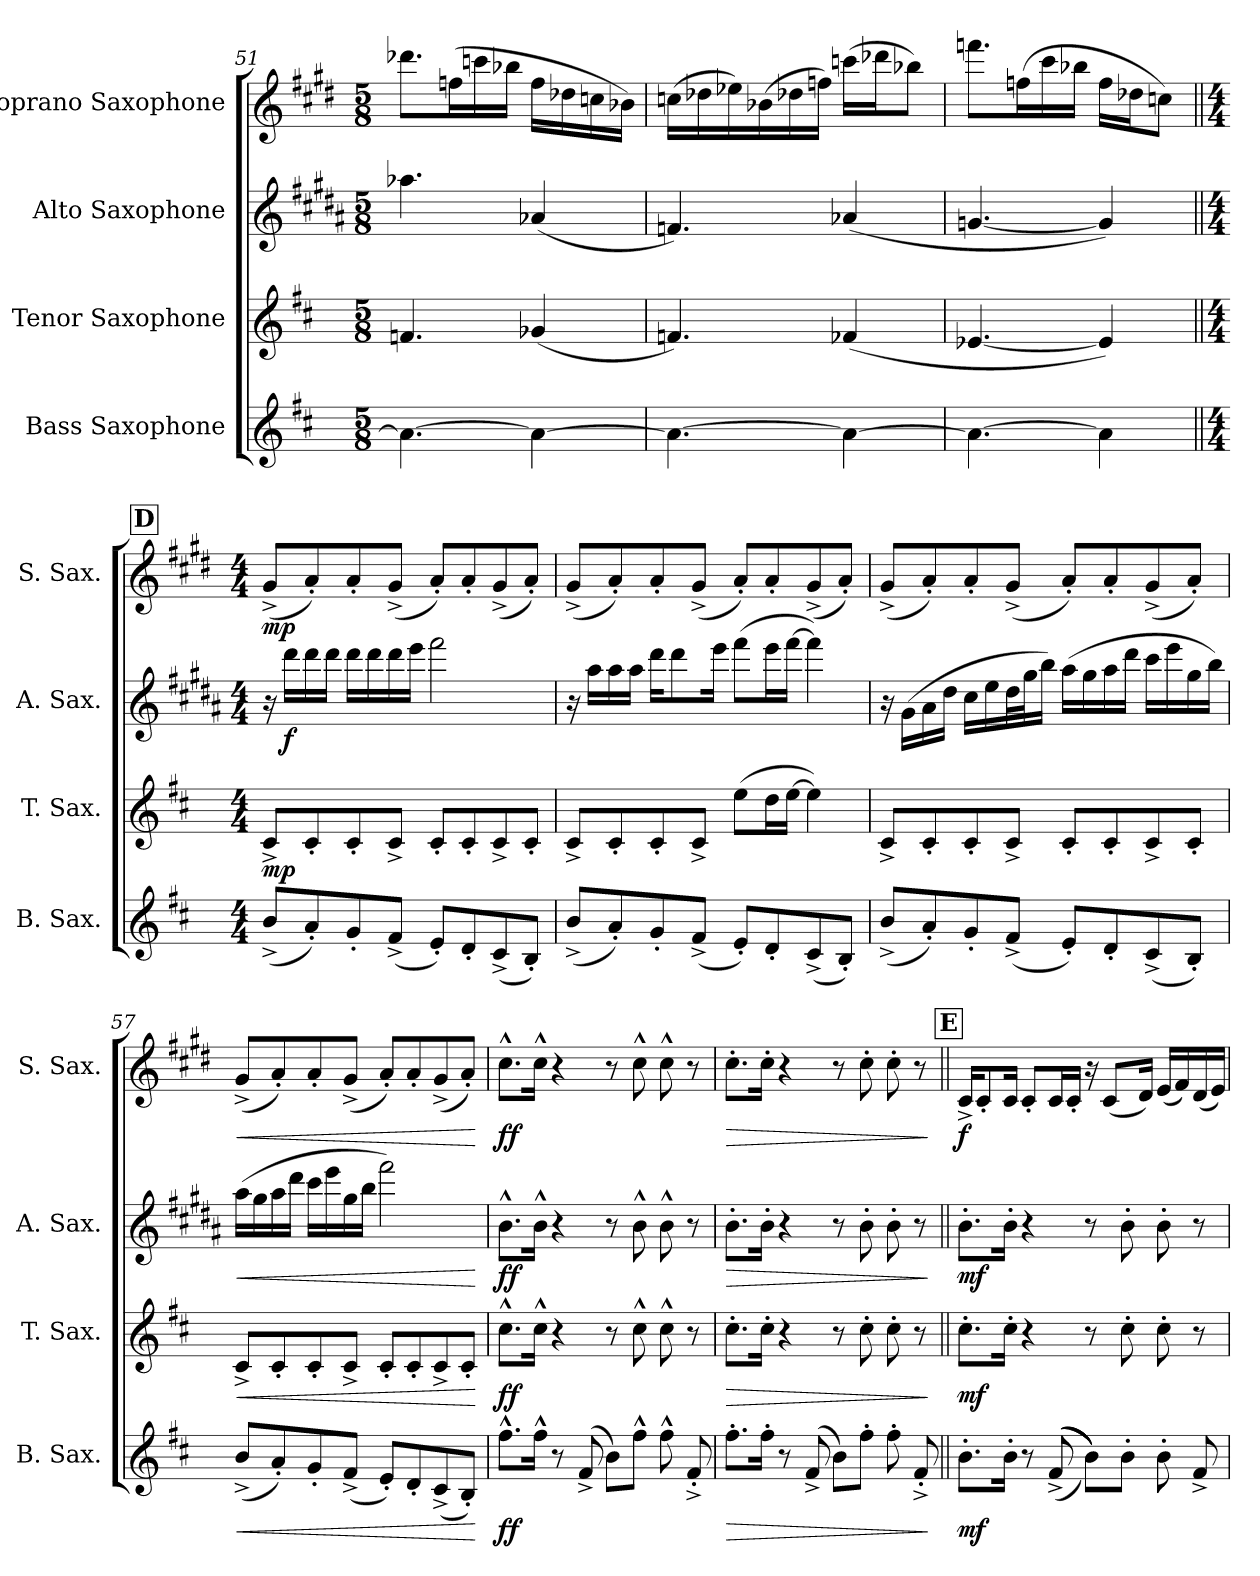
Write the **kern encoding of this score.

**kern	**dynam	**kern	**dynam	**kern	**dynam	**kern	**dynam
*part4	*part4	*part3	*part3	*part2	*part2	*part1	*part1
*staff4	*staff4	*staff3	*staff3	*staff2	*staff2	*staff1	*staff1
*I"Bass Saxophone	*	*I"Tenor Saxophone	*	*I"Alto Saxophone	*	*I"Soprano Saxophone	*
*I'B. Sax.	*	*I'T. Sax.	*	*I'A. Sax.	*	*I'S. Sax.	*
*clefG2	*	*clefG2	*	*clefG2	*	*clefG2	*
*ITrd15c26	*	*ITrd8c14	*	*ITrd5c9	*	*ITrd1c2	*
*k[f#c#]	*	*k[f#c#]	*	*k[f#c#]	*	*k[f#c#]	*
*M5/8	*	*M5/8	*	*M5/8	*	*M5/8	*
=51	=51	=51	=51	=51	=51	=51	=51
4.AA-\_	.	4.Fn/	.	4.cc-X\	.	8.ccc-X\L	.
.	.	.	.	.	.	(>16ee-X\L	.
.	.	.	.	.	.	16bb-X\	.
.	.	.	.	.	.	16aa-X\JJ	.
4AA-\_	.	(<4G-X/	.	(<4c-X/	.	16ee-\LL	.
.	.	.	.	.	.	16cc-X\	.
.	.	.	.	.	.	16b-X\	.
.	.	.	.	.	.	16a-X\JJ)	.
=52	=52	=52	=52	=52	=52	=52	=52
4.AA-\_	.	4.Fn/)	.	4.A-X/)	.	(>16b-X\LL	.
.	.	.	.	.	.	16cc-X\	.
.	.	.	.	.	.	16dd-X\)	.
.	.	.	.	.	.	(>16a-X\	.
.	.	.	.	.	.	16cc-X\	.
.	.	.	.	.	.	16ee-X\JJ)	.
4AA-\_	.	(<4F-X/	.	(<4c-X/	.	(>16bb-X\LL	.
.	.	.	.	.	.	16ccc-X\J	.
.	.	.	.	.	.	8aa-X\J)	.
!!LO:PB:g=z
=53	=53	=53	=53	=53	=53	=53	=53
4.AA-\_	.	[4.E-X/	.	[4.B-X/	.	8.eee-X\L	.
.	.	.	.	.	.	(>16ee-X\L	.
.	.	.	.	.	.	16bb\	.
.	.	.	.	.	.	16aa-X\JJ	.
4AA-\]	.	4E-/])	.	4B-/])	.	16ee-\LL	.
.	.	.	.	.	.	16cc-X\J	.
.	.	.	.	.	.	8b-X\J)	.
!!LO:LB:g=z
!!LO:REH:place=s1:a:B:fs=14:t=D
=54||	=54||	=54||	=54||	=54||	=54||	=54||	=54||
*M4/4	*	*M4/4	*	*M4/4	*	*M4/4	*
!	!	!	!LO:DY:b	!	!	!	!LO:DY:b
(<8BB^/L	.	8C#^/L	mp	16r	.	(<8f#^/L	mp
!	!	!	!	!	!LO:DY:b	!	!
.	.	.	.	16ff#\LL	f	.	.
8AA'/)	.	8C#'/	.	16ff#\	.	8g'/)	.
.	.	.	.	16ff#\JJ	.	.	.
8GG'/	.	8C#'/	.	16ff#\LL	.	8g'/	.
.	.	.	.	16ff#\	.	.	.
(<8FF#^/J	.	8C#^/J	.	16ff#\	.	(<8f#^/J	.
.	.	.	.	16gg\JJ	.	.	.
8EE'/L)	.	8C#'/L	.	2aa\	.	8g'/L)	.
8DD'/	.	8C#'/	.	.	.	8g'/	.
(<8CC#^/	.	8C#^/	.	.	.	(<8f#^/	.
8BBB'/J)	.	8C#'/J	.	.	.	8g'/J)	.
=55	=55	=55	=55	=55	=55	=55	=55
(<8BB^/L	.	8C#^/L	.	16r	.	(<8f#^/L	.
.	.	.	.	16cc#\LL	.	.	.
8AA'/)	.	8C#'/	.	16cc#\	.	8g'/)	.
.	.	.	.	16cc#\JJ	.	.	.
8GG'/	.	8C#'/	.	16ff#\KL	.	8g'/	.
.	.	.	.	8ff#\	.	.	.
(<8FF#^/J	.	8C#^/J	.	.	.	(<8f#^/J	.
.	.	.	.	16gg\Jk	.	.	.
8EE'/L)	.	(>8e\L	.	(>8aa\L	.	8g'/L)	.
8DD'/	.	16d\L	.	16gg\L	.	8g'/	.
.	.	[16e\JJ	.	[16aa\JJ	.	.	.
(<8CC#^/	.	4e\])	.	4aa\])	.	(<8f#^/	.
8BBB'/J)	.	.	.	.	.	8g'/J)	.
!!LO:LB:g=z
=56	=56	=56	=56	=56	=56	=56	=56
(<8BB^/L	.	8C#^/L	.	16r	.	(<8f#^/L	.
.	.	.	.	(>16B\LL	.	.	.
8AA'/)	.	8C#'/	.	16c#\	.	8g'/)	.
.	.	.	.	16f#\JJ	.	.	.
8GG'/	.	8C#'/	.	16e\LL	.	8g'/	.
.	.	.	.	16g\	.	.	.
(<8FF#^/J	.	8C#^/J	.	32f#\L	.	(<8f#^/J	.
.	.	.	.	32b\J	.	.	.
.	.	.	.	16dd\JJ)	.	.	.
8EE'/L)	.	8C#'/L	.	(>16cc#\LL	.	8g'/L)	.
.	.	.	.	16b\	.	.	.
8DD'/	.	8C#'/	.	16cc#\	.	8g'/	.
.	.	.	.	16ff#\JJ	.	.	.
(<8CC#^/	.	8C#^/	.	16ee\LL	.	(<8f#^/	.
.	.	.	.	16gg\	.	.	.
8BBB'/J)	.	8C#'/J	.	16b\	.	8g'/J)	.
.	.	.	.	16dd\JJ)	.	.	.
!!LO:PB:g=z
=57	=57	=57	=57	=57	=57	=57	=57
!	!LO:HP:b	!	!LO:HP:b	!	!LO:HP:b	!	!LO:HP:b
(<8BB^/L	<	8C#^/L	<	(>16cc#\LL	<	(<8f#^/L	<
.	.	.	.	16b\	.	.	.
8AA'/)	.	8C#'/	.	16cc#\	.	8g'/)	.
.	.	.	.	16ff#\JJ	.	.	.
8GG'/	.	8C#'/	.	16ee\LL	.	8g'/	.
.	.	.	.	16gg\	.	.	.
(<8FF#^/J	.	8C#^/J	.	16b\	.	(<8f#^/J	.
.	.	.	.	16dd\JJ	.	.	.
8EE'/L)	.	8C#'/L	.	2aa\)	.	8g'/L)	.
8DD'/	.	8C#'/	.	.	.	8g'/	.
(<8CC#^/	.	8C#^/	.	.	.	(<8f#^/	.
8BBB'/J)	.	8C#'/J	.	.	.	8g'/J)	.
.	[	.	[	.	[	.	[
=58	=58	=58	=58	=58	=58	=58	=58
!	!LO:DY:b	!	!LO:DY:b	!	!LO:DY:b	!	!LO:DY:b
8.F#^^\L	ff	8.c#^^\L	ff	8.d^^\L	ff	8.b^^\L	ff
16F#^^\Jk	.	16c#^^\Jk	.	16d^^\Jk	.	16b^^\Jk	.
8r	.	4r	.	4r	.	4r	.
(>8FF#^/	.	.	.	.	.	.	.
8BB\L)	.	8r	.	8r	.	8r	.
8F#^^\J	.	8c#^^\	.	8d^^\	.	8b^^\	.
8F#^^\	.	8c#^^\	.	8d^^\	.	8b^^\	.
8FF#'^/	.	8r	.	8r	.	8r	.
=59	=59	=59	=59	=59	=59	=59	=59
!	!LO:HP:b	!	!LO:HP:b	!	!LO:HP:b	!	!LO:HP:b
8.F#'\L	>	8.c#'\L	>	8.d'\L	>	8.b'\L	>
16F#'\Jk	.	16c#'\Jk	.	16d'\Jk	.	16b'\Jk	.
8r	.	4r	.	4r	.	4r	.
(>8FF#^/	.	.	.	.	.	.	.
8BB\L)	.	8r	.	8r	.	8r	.
8F#'\J	.	8c#'\	.	8d'\	.	8b'\	.
8F#'\	.	8c#'\	.	8d'\	.	8b'\	.
8FF#'^/	.	8r	.	8r	.	8r	.
.	]	.	]	.	]	.	]
!!LO:REH:place=s1:a:B:fs=14:t=E
=60||	=60||	=60||	=60||	=60||	=60||	=60||	=60||
!	!LO:DY:b	!	!LO:DY:b	!	!LO:DY:b	!	!LO:DY:b
8.BB'\L	mf	8.c#'\L	mf	8.d'\L	mf	16B^/KL	f
.	.	.	.	.	.	8B'/	.
16BB'\Jk	.	16c#'\Jk	.	16d'\Jk	.	16B/Jk	.
8r	.	4r	.	4r	.	8B'/L	.
(>(>(>(>8FF#^/	.	.	.	.	.	16B/L	.
.	.	.	.	.	.	16B'/JJ	.
8BB\L))))	.	8r	.	8r	.	16r	.
.	.	.	.	.	.	(<8B/L	.
8BB'\J	.	8c#'\	.	8d'\	.	.	.
.	.	.	.	.	.	16c#/Jk)	.
8BB'\	.	8c#'\	.	8d'\	.	(<16d/LL	.
.	.	.	.	.	.	16e/)	.
8FF#^/	.	8r	.	8r	.	(<16c#/	.
.	.	.	.	.	.	16d/JJ)	.
=	=	=	=	=	=	=	=
*-	*-	*-	*-	*-	*-	*-	*-
